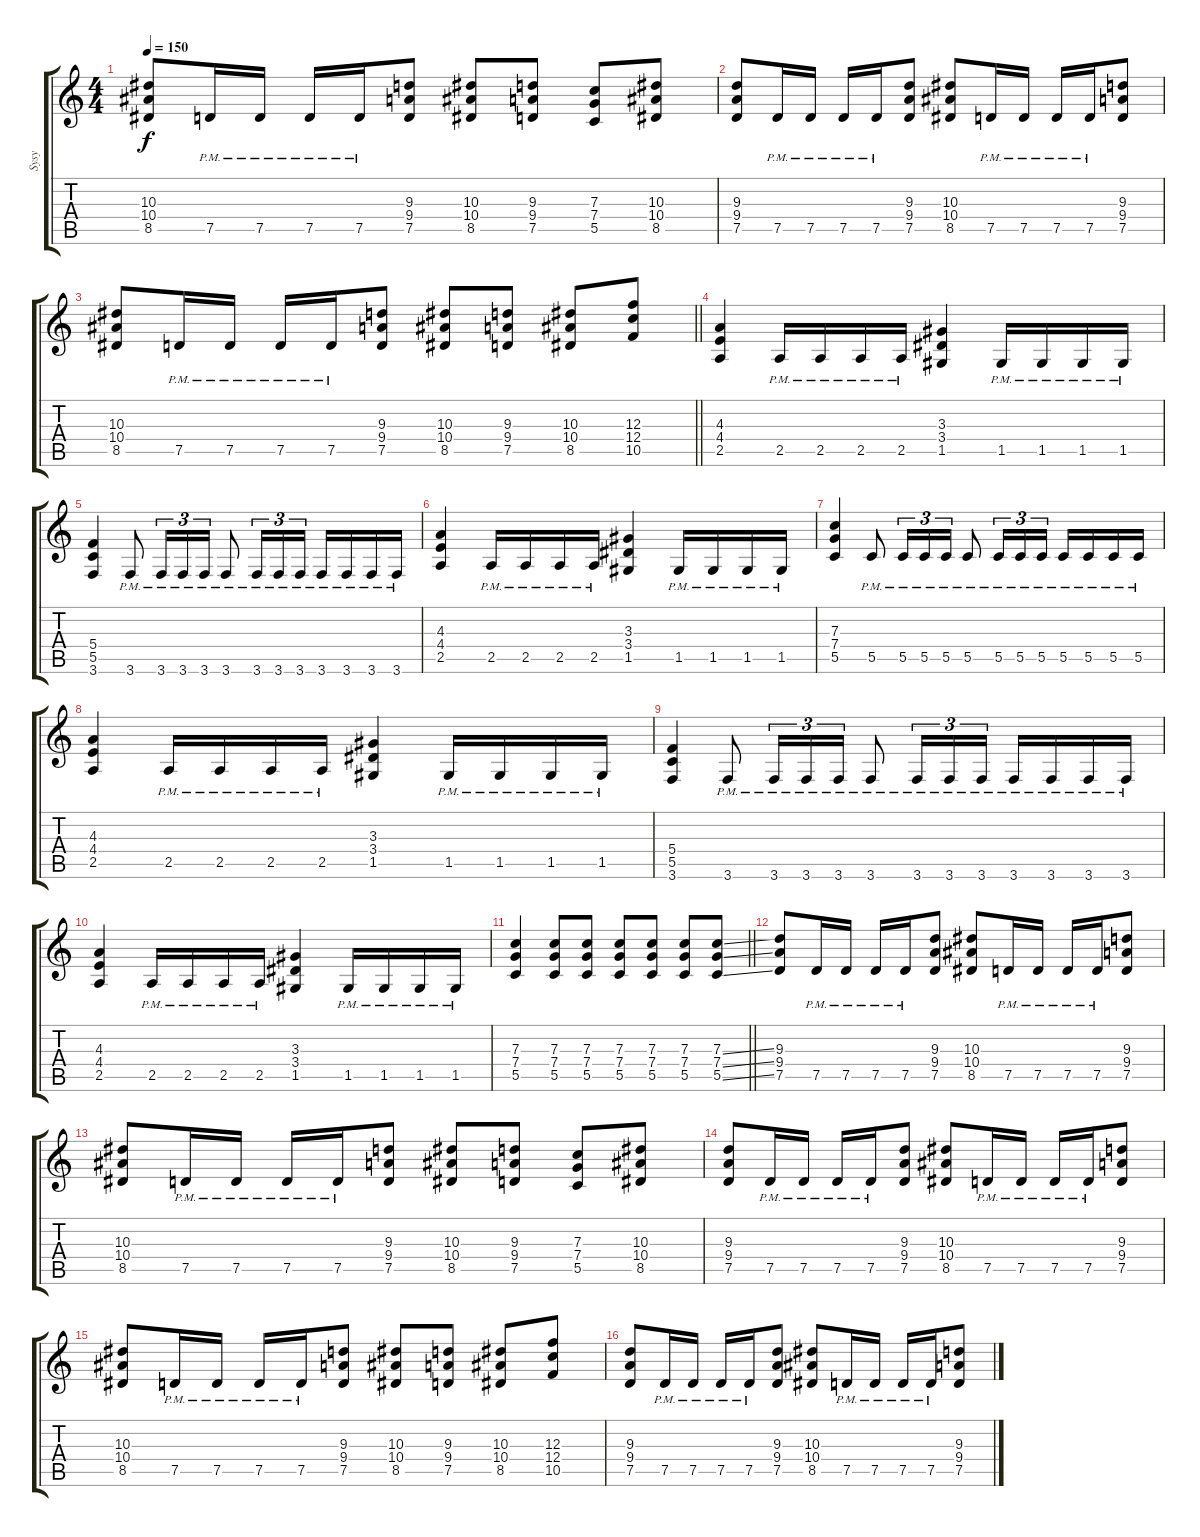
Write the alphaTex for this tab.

\track ("Sysy" "Sysy") {instrument distortionguitar}
\staff {score tabs}
\tuning (D4 A3 F3 C3 G2 D2) {hide}
\ts (4 4)
\tempo 150
\clef g2
\ks c
(10.3 10.4 8.5).8{dy f} 7.5{pm}.16 7.5{pm}.16 7.5{pm}.16 7.5{pm}.16 (9.3 9.4 7.5).8 (10.3 10.4 8.5).8 (9.3 9.4 7.5).8 (7.3 7.4 5.5).8 (10.3 10.4 8.5).8 |
(9.3 9.4 7.5).8 7.5{pm}.16 7.5{pm}.16 7.5{pm}.16 7.5{pm}.16 (9.3 9.4 7.5).8 (10.3 10.4 8.5).8 7.5{pm}.16 7.5{pm}.16 7.5{pm}.16 7.5{pm}.16 (9.3 9.4 7.5).8 |
\barLineRight lightlight
(10.3 10.4 8.5).8 7.5{pm}.16 7.5{pm}.16 7.5{pm}.16 7.5{pm}.16 (9.3 9.4 7.5).8 (10.3 10.4 8.5).8 (9.3 9.4 7.5).8 (10.3 10.4 8.5).8 (12.3 12.4 10.5).8 |
\section ("" "")
(4.3 4.4 2.5).4 2.5{pm}.16 2.5{pm}.16 2.5{pm}.16 2.5{pm}.16 (3.3 3.4 1.5).4 1.5{pm}.16 1.5{pm}.16 1.5{pm}.16 1.5{pm}.16 |
(5.4 5.5 3.6).4 3.6{pm}.8 3.6{pm}.16{tu (3 2)} 3.6{pm}.16{tu (3 2)} 3.6{pm}.16{tu (3 2)} 3.6{pm}.8 3.6{pm}.16{tu (3 2)} 3.6{pm}.16{tu (3 2)} 3.6{pm}.16{tu (3 2)} 3.6{pm}.16 3.6{pm}.16 3.6{pm}.16 3.6{pm}.16 |
(4.3 4.4 2.5).4 2.5{pm}.16 2.5{pm}.16 2.5{pm}.16 2.5{pm}.16 (3.3 3.4 1.5).4 1.5{pm}.16 1.5{pm}.16 1.5{pm}.16 1.5{pm}.16 |
(7.3 7.4 5.5).4 5.5{pm}.8 5.5{pm}.16{tu (3 2)} 5.5{pm}.16{tu (3 2)} 5.5{pm}.16{tu (3 2)} 5.5{pm}.8 5.5{pm}.16{tu (3 2)} 5.5{pm}.16{tu (3 2)} 5.5{pm}.16{tu (3 2)} 5.5{pm}.16 5.5{pm}.16 5.5{pm}.16 5.5{pm}.16 |
(4.3 4.4 2.5).4 2.5{pm}.16 2.5{pm}.16 2.5{pm}.16 2.5{pm}.16 (3.3 3.4 1.5).4 1.5{pm}.16 1.5{pm}.16 1.5{pm}.16 1.5{pm}.16 |
(5.4 5.5 3.6).4 3.6{pm}.8 3.6{pm}.16{tu (3 2)} 3.6{pm}.16{tu (3 2)} 3.6{pm}.16{tu (3 2)} 3.6{pm}.8 3.6{pm}.16{tu (3 2)} 3.6{pm}.16{tu (3 2)} 3.6{pm}.16{tu (3 2)} 3.6{pm}.16 3.6{pm}.16 3.6{pm}.16 3.6{pm}.16 |
(4.3 4.4 2.5).4 2.5{pm}.16 2.5{pm}.16 2.5{pm}.16 2.5{pm}.16 (3.3 3.4 1.5).4 1.5{pm}.16 1.5{pm}.16 1.5{pm}.16 1.5{pm}.16 |
\barLineRight lightlight
(7.3 7.4 5.5).4 (7.3 7.4 5.5).8 (7.3 7.4 5.5).8 (7.3 7.4 5.5).8 (7.3 7.4 5.5).8 (7.3 7.4 5.5).8 (7.3{ss} 7.4{ss} 5.5{ss}).8 |
\section ("" "")
(9.3 9.4 7.5).8 7.5{pm}.16 7.5{pm}.16 7.5{pm}.16 7.5{pm}.16 (9.3 9.4 7.5).8 (10.3 10.4 8.5).8 7.5{pm}.16 7.5{pm}.16 7.5{pm}.16 7.5{pm}.16 (9.3 9.4 7.5).8 |
(10.3 10.4 8.5).8 7.5{pm}.16 7.5{pm}.16 7.5{pm}.16 7.5{pm}.16 (9.3 9.4 7.5).8 (10.3 10.4 8.5).8 (9.3 9.4 7.5).8 (7.3 7.4 5.5).8 (10.3 10.4 8.5).8 |
(9.3 9.4 7.5).8 7.5{pm}.16 7.5{pm}.16 7.5{pm}.16 7.5{pm}.16 (9.3 9.4 7.5).8 (10.3 10.4 8.5).8 7.5{pm}.16 7.5{pm}.16 7.5{pm}.16 7.5{pm}.16 (9.3 9.4 7.5).8 |
(10.3 10.4 8.5).8 7.5{pm}.16 7.5{pm}.16 7.5{pm}.16 7.5{pm}.16 (9.3 9.4 7.5).8 (10.3 10.4 8.5).8 (9.3 9.4 7.5).8 (10.3 10.4 8.5).8 (12.3 12.4 10.5).8 |
(9.3 9.4 7.5).8 7.5{pm}.16 7.5{pm}.16 7.5{pm}.16 7.5{pm}.16 (9.3 9.4 7.5).8 (10.3 10.4 8.5).8 7.5{pm}.16 7.5{pm}.16 7.5{pm}.16 7.5{pm}.16 (9.3 9.4 7.5).8
